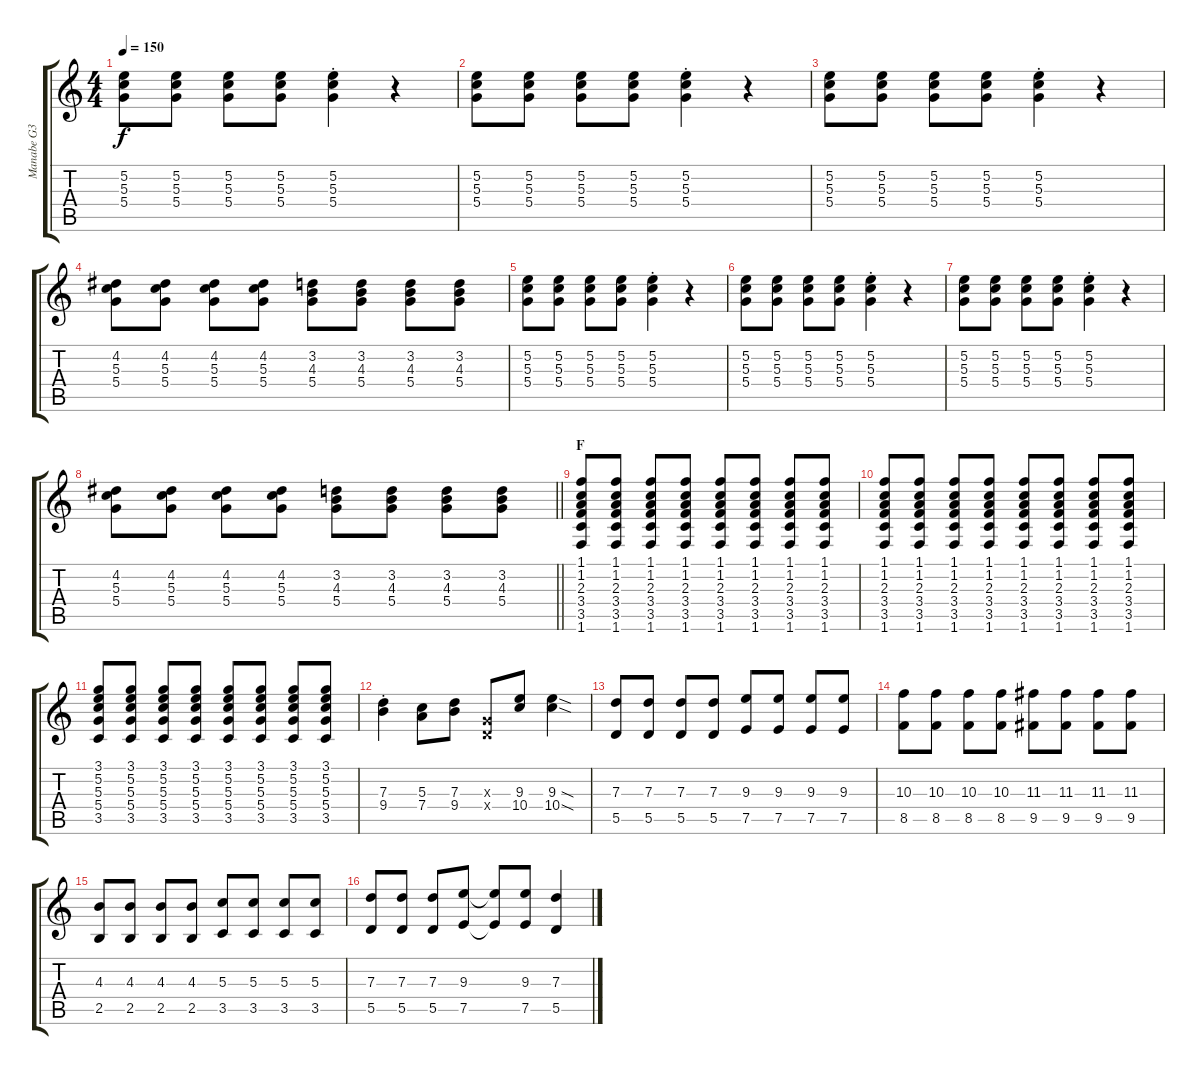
\track ("Manabe G3" "Manabe G3") {instrument overdrivenguitar}
\staff {score tabs}
\tuning (E4 B3 G3 D3 A2 E2) {hide}
\ts (4 4)
\tempo 150
\clef g2
\ks c
(5.2 5.3 5.4).8{dy f} (5.2 5.3 5.4).8 (5.2 5.3 5.4).8 (5.2 5.3 5.4).8 (5.2{st} 5.3{st} 5.4{st}).4 r.4 |
(5.2 5.3 5.4).8 (5.2 5.3 5.4).8 (5.2 5.3 5.4).8 (5.2 5.3 5.4).8 (5.2{st} 5.3{st} 5.4{st}).4 r.4 |
(5.2 5.3 5.4).8 (5.2 5.3 5.4).8 (5.2 5.3 5.4).8 (5.2 5.3 5.4).8 (5.2{st} 5.3{st} 5.4{st}).4 r.4 |
(4.2 5.3 5.4).8 (4.2 5.3 5.4).8 (4.2 5.3 5.4).8 (4.2 5.3 5.4).8 (3.2 4.3 5.4).8 (3.2 4.3 5.4).8 (3.2 4.3 5.4).8 (3.2 4.3 5.4).8 |
(5.2 5.3 5.4).8 (5.2 5.3 5.4).8 (5.2 5.3 5.4).8 (5.2 5.3 5.4).8 (5.2{st} 5.3{st} 5.4{st}).4 r.4 |
(5.2 5.3 5.4).8 (5.2 5.3 5.4).8 (5.2 5.3 5.4).8 (5.2 5.3 5.4).8 (5.2{st} 5.3{st} 5.4{st}).4 r.4 |
(5.2 5.3 5.4).8 (5.2 5.3 5.4).8 (5.2 5.3 5.4).8 (5.2 5.3 5.4).8 (5.2{st} 5.3{st} 5.4{st}).4 r.4 |
\barLineRight lightlight
(4.2 5.3 5.4).8 (4.2 5.3 5.4).8 (4.2 5.3 5.4).8 (4.2 5.3 5.4).8 (3.2 4.3 5.4).8 (3.2 4.3 5.4).8 (3.2 4.3 5.4).8 (3.2 4.3 5.4).8 |
\section ("" "F")
(1.1 1.2 2.3 3.4 3.5 1.6).8 (1.1 1.2 2.3 3.4 3.5 1.6).8 (1.1 1.2 2.3 3.4 3.5 1.6).8 (1.1 1.2 2.3 3.4 3.5 1.6).8 (1.1 1.2 2.3 3.4 3.5 1.6).8 (1.1 1.2 2.3 3.4 3.5 1.6).8 (1.1 1.2 2.3 3.4 3.5 1.6).8 (1.1 1.2 2.3 3.4 3.5 1.6).8 |
(1.1 1.2 2.3 3.4 3.5 1.6).8 (1.1 1.2 2.3 3.4 3.5 1.6).8 (1.1 1.2 2.3 3.4 3.5 1.6).8 (1.1 1.2 2.3 3.4 3.5 1.6).8 (1.1 1.2 2.3 3.4 3.5 1.6).8 (1.1 1.2 2.3 3.4 3.5 1.6).8 (1.1 1.2 2.3 3.4 3.5 1.6).8 (1.1 1.2 2.3 3.4 3.5 1.6).8 |
(3.1 5.2 5.3 5.4 3.5).8 (3.1 5.2 5.3 5.4 3.5).8 (3.1 5.2 5.3 5.4 3.5).8 (3.1 5.2 5.3 5.4 3.5).8 (3.1 5.2 5.3 5.4 3.5).8 (3.1 5.2 5.3 5.4 3.5).8 (3.1 5.2 5.3 5.4 3.5).8 (3.1 5.2 5.3 5.4 3.5).8 |
(7.3{st} 9.4{st}).4 (5.3 7.4).8 (7.3 9.4).8 (0.3{x} 0.4{x}).8 (9.3 10.4).8 (9.3{sod} 10.4{sod}).4 |
(7.3 5.5).8 (7.3 5.5).8 (7.3 5.5).8 (7.3 5.5).8 (9.3 7.5).8 (9.3 7.5).8 (9.3 7.5).8 (9.3 7.5).8 |
(10.3 8.5).8 (10.3 8.5).8 (10.3 8.5).8 (10.3 8.5).8 (11.3 9.5).8 (11.3 9.5).8 (11.3 9.5).8 (11.3 9.5).8 |
(4.3 2.5).8 (4.3 2.5).8 (4.3 2.5).8 (4.3 2.5).8 (5.3 3.5).8 (5.3 3.5).8 (5.3 3.5).8 (5.3 3.5).8 |
(7.3 5.5).8 (7.3 5.5).8 (7.3 5.5).8 (9.3 7.5).8 (9.3{t} 7.5{t}).8 (9.3 7.5).8 (7.3 5.5).4
